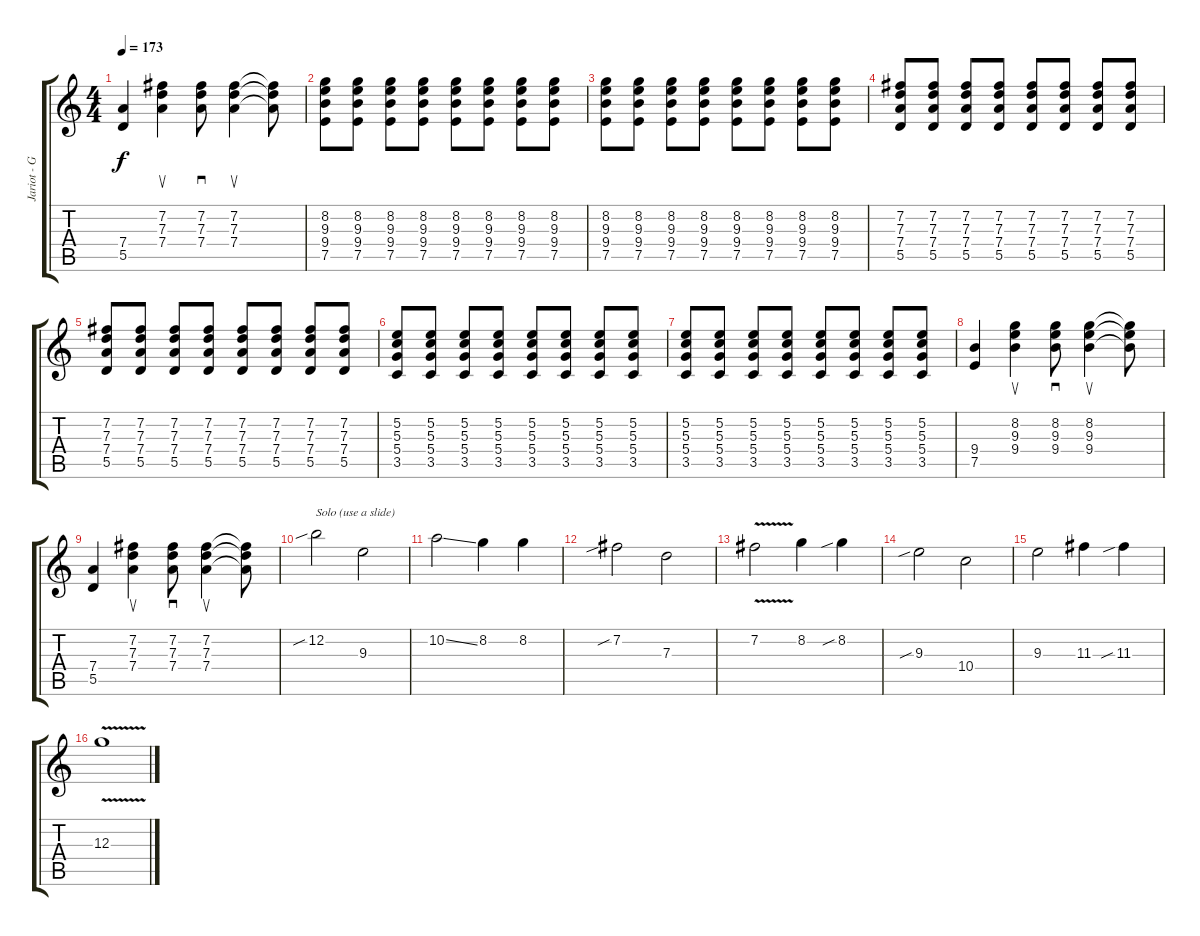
\track ("Jariot - Guitar 1" "Jariot - G") {instrument overdrivenguitar}
\staff {score tabs}
\tuning (E4 B3 G3 D3 A2 E2) {hide}
\ts (4 4)
\tempo 173
\clef g2
\ks c
(7.4 5.5).4{dy f} (7.2 7.3 7.4).4{su} (7.2 7.3 7.4).8{sd} (7.2 7.3 7.4).4{su} (7.2{t} 7.3{t} 7.4{t}).8 |
(8.2 9.3 9.4 7.5).8 (8.2 9.3 9.4 7.5).8 (8.2 9.3 9.4 7.5).8 (8.2 9.3 9.4 7.5).8 (8.2 9.3 9.4 7.5).8 (8.2 9.3 9.4 7.5).8 (8.2 9.3 9.4 7.5).8 (8.2 9.3 9.4 7.5).8 |
(8.2 9.3 9.4 7.5).8 (8.2 9.3 9.4 7.5).8 (8.2 9.3 9.4 7.5).8 (8.2 9.3 9.4 7.5).8 (8.2 9.3 9.4 7.5).8 (8.2 9.3 9.4 7.5).8 (8.2 9.3 9.4 7.5).8 (8.2 9.3 9.4 7.5).8 |
(7.2 7.3 7.4 5.5).8 (7.2 7.3 7.4 5.5).8 (7.2 7.3 7.4 5.5).8 (7.2 7.3 7.4 5.5).8 (7.2 7.3 7.4 5.5).8 (7.2 7.3 7.4 5.5).8 (7.2 7.3 7.4 5.5).8 (7.2 7.3 7.4 5.5).8 |
(7.2 7.3 7.4 5.5).8 (7.2 7.3 7.4 5.5).8 (7.2 7.3 7.4 5.5).8 (7.2 7.3 7.4 5.5).8 (7.2 7.3 7.4 5.5).8 (7.2 7.3 7.4 5.5).8 (7.2 7.3 7.4 5.5).8 (7.2 7.3 7.4 5.5).8 |
(5.2 5.3 5.4 3.5).8 (5.2 5.3 5.4 3.5).8 (5.2 5.3 5.4 3.5).8 (5.2 5.3 5.4 3.5).8 (5.2 5.3 5.4 3.5).8 (5.2 5.3 5.4 3.5).8 (5.2 5.3 5.4 3.5).8 (5.2 5.3 5.4 3.5).8 |
(5.2 5.3 5.4 3.5).8 (5.2 5.3 5.4 3.5).8 (5.2 5.3 5.4 3.5).8 (5.2 5.3 5.4 3.5).8 (5.2 5.3 5.4 3.5).8 (5.2 5.3 5.4 3.5).8 (5.2 5.3 5.4 3.5).8 (5.2 5.3 5.4 3.5).8 |
(9.4 7.5).4 (8.2 9.3 9.4).4{su} (8.2 9.3 9.4).8{sd} (8.2 9.3 9.4).4{su} (8.2{t} 9.3{t} 9.4{t}).8 |
(7.4 5.5).4 (7.2 7.3 7.4).4{su} (7.2 7.3 7.4).8{sd} (7.2 7.3 7.4).4{su} (7.2{t} 7.3{t} 7.4{t}).8 |
12.2{sib}.2{txt "Solo (use a slide)"} 9.3.2 |
10.2{ss}.2 8.2.4 8.2.4 |
7.2{sib}.2 7.3.2 |
7.2{v}.2 8.2.4 8.2{sib}.4 |
9.3{sib}.2 10.4.2 |
9.3.2 11.3.4 11.3{sib}.4 |
12.3{v}.1
